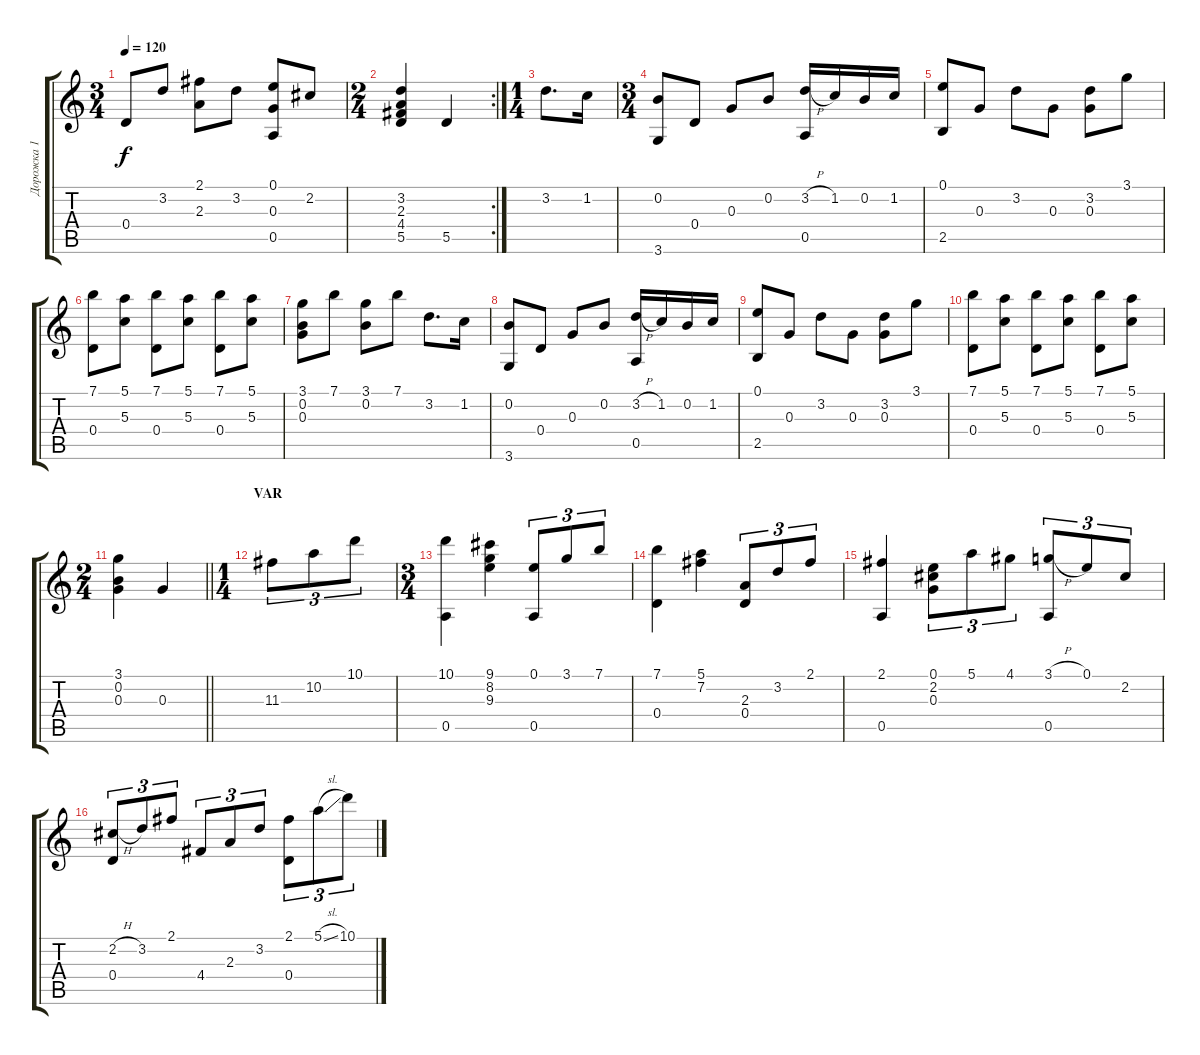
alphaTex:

\track ("Дорожка 1" "Дорожка 1") {instrument acousticguitarnylon}
\staff {score tabs}
\tuning (E4 B3 G3 D3 A2 E2) {hide}
\ts (3 4)
\tempo 120
\clef g2
\ks c
0.4.8{dy f} 3.2.8 (2.1 2.3).8 3.2.8 (0.1 0.3 0.5).8 2.2.8 |
\rc 2
\ts (2 4)
(3.2 2.3 4.4 5.5).4 5.5.4 |
\ts (1 4)
3.2.8{d} 1.2.16 |
\ts (3 4)
(0.2 3.6).8 0.4.8 0.3.8 0.2.8 (3.2{h} 0.5).16 1.2.16 0.2.16 1.2.16 |
(0.1 2.5).8 0.3.8 3.2.8 0.3.8 (3.2 0.3).8 3.1.8 |
(7.1 0.4).8 (5.1 5.3).8 (7.1 0.4).8 (5.1 5.3).8 (7.1 0.4).8 (5.1 5.3).8 |
(3.1 0.2 0.3).8 7.1.8 (3.1 0.2).8 7.1.8 3.2.8{d} 1.2.16 |
(0.2 3.6).8 0.4.8 0.3.8 0.2.8 (3.2{h} 0.5).16 1.2.16 0.2.16 1.2.16 |
(0.1 2.5).8 0.3.8 3.2.8 0.3.8 (3.2 0.3).8 3.1.8 |
(7.1 0.4).8 (5.1 5.3).8 (7.1 0.4).8 (5.1 5.3).8 (7.1 0.4).8 (5.1 5.3).8 |
\ts (2 4)
\barLineRight lightlight
(3.1 0.2 0.3).4 0.3.4 |
\ts (1 4)
\section ("" "VAR")
11.3.8{tu (3 2)} 10.2.8{tu (3 2)} 10.1.8{tu (3 2)} |
\ts (3 4)
(10.1 0.5).4 (9.1 8.2 9.3).4 (0.1 0.5).8{tu (3 2)} 3.1.8{tu (3 2)} 7.1.8{tu (3 2)} |
(7.1 0.4).4 (5.1 7.2).4 (2.3 0.4).8{tu (3 2)} 3.2.8{tu (3 2)} 2.1.8{tu (3 2)} |
(2.1 0.5).4 (0.1 2.2 0.3).8{tu (3 2)} 5.1.8{tu (3 2)} 4.1.8{tu (3 2)} (3.1{h} 0.5).8{tu (3 2)} 0.1.8{tu (3 2)} 2.2.8{tu (3 2)} |
(2.2{h} 0.4).8{tu (3 2)} 3.2.8{tu (3 2)} 2.1.8{tu (3 2)} 4.4.8{tu (3 2)} 2.3.8{tu (3 2)} 3.2.8{tu (3 2)} (2.1 0.4).8{tu (3 2)} 5.1{sl}.8{tu (3 2)} 10.1.8{tu (3 2)}
